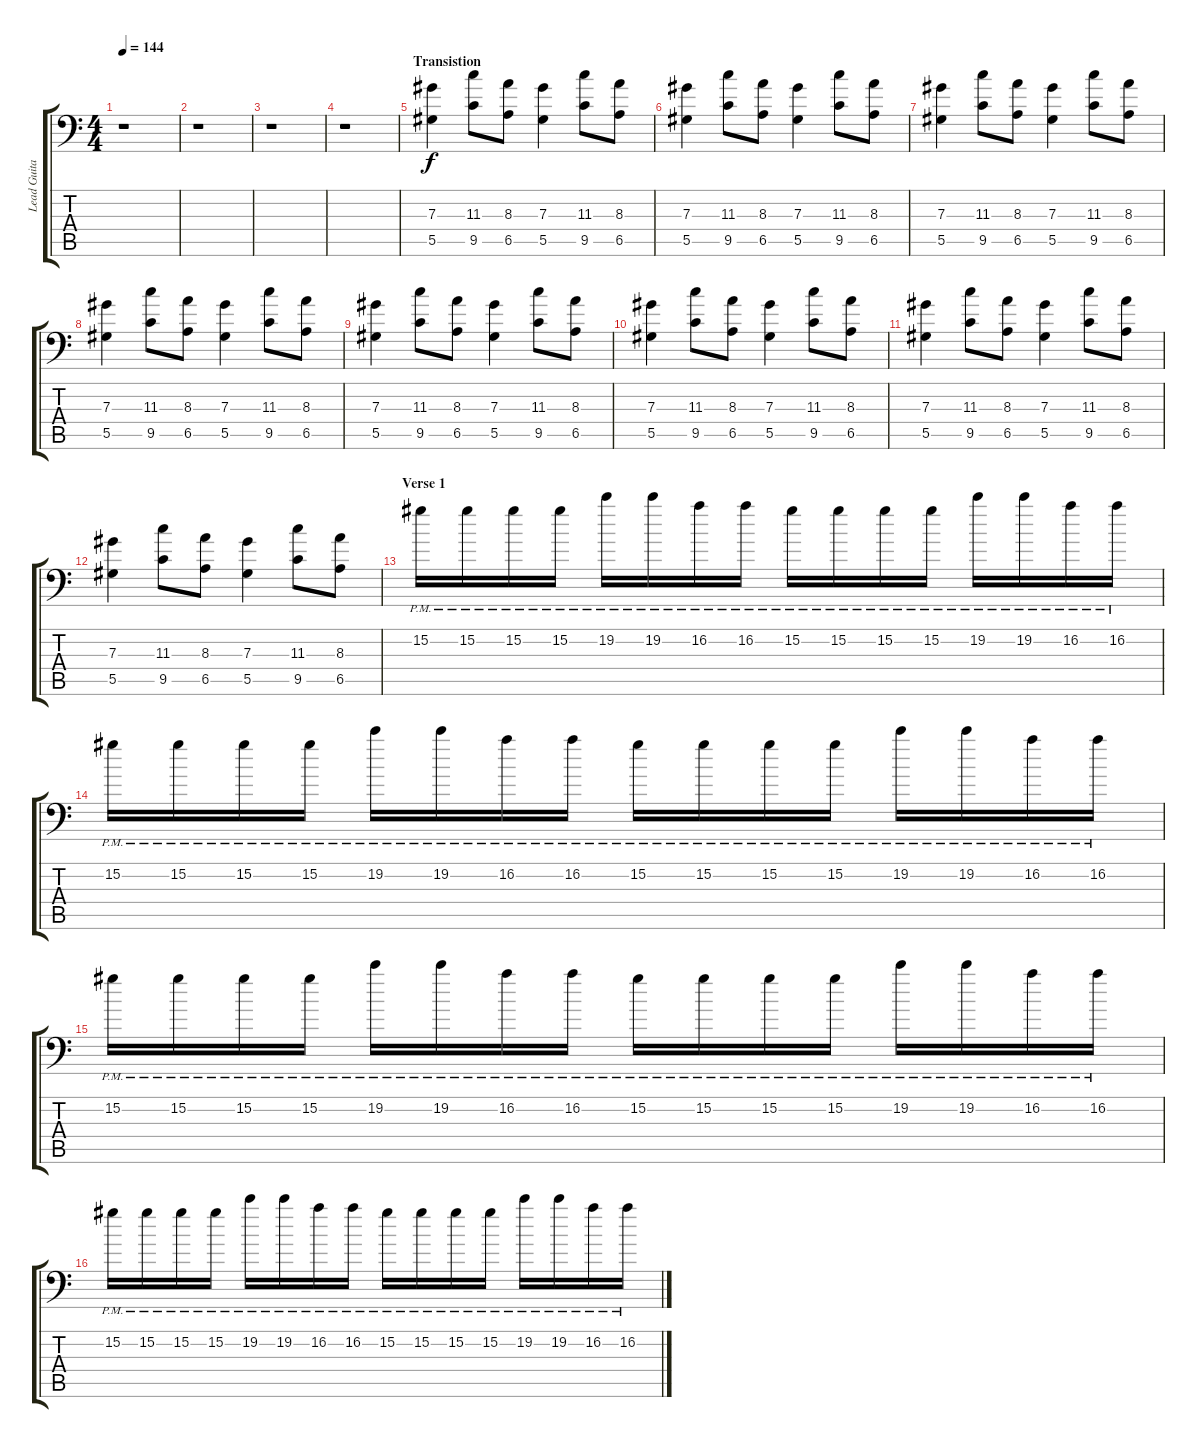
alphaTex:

\track ("Lead Guitar " "Lead Guita") {instrument distortionguitar}
\staff {score tabs}
\tuning (Bb3 F3 Db3 Ab2 Eb2 Ab1) {hide}
\ts (4 4)
\tempo 144
\clef f4
\ks c
r.1{dy f} |
r.1 |
r.1 |
r.1 |
\section ("" "Transistion")
(7.3 5.5).4 (11.3 9.5).8 (8.3 6.5).8 (7.3 5.5).4 (11.3 9.5).8 (8.3 6.5).8 |
(7.3 5.5).4 (11.3 9.5).8 (8.3 6.5).8 (7.3 5.5).4 (11.3 9.5).8 (8.3 6.5).8 |
(7.3 5.5).4 (11.3 9.5).8 (8.3 6.5).8 (7.3 5.5).4 (11.3 9.5).8 (8.3 6.5).8 |
(7.3 5.5).4 (11.3 9.5).8 (8.3 6.5).8 (7.3 5.5).4 (11.3 9.5).8 (8.3 6.5).8 |
(7.3 5.5).4 (11.3 9.5).8 (8.3 6.5).8 (7.3 5.5).4 (11.3 9.5).8 (8.3 6.5).8 |
(7.3 5.5).4 (11.3 9.5).8 (8.3 6.5).8 (7.3 5.5).4 (11.3 9.5).8 (8.3 6.5).8 |
(7.3 5.5).4 (11.3 9.5).8 (8.3 6.5).8 (7.3 5.5).4 (11.3 9.5).8 (8.3 6.5).8 |
(7.3 5.5).4 (11.3 9.5).8 (8.3 6.5).8 (7.3 5.5).4 (11.3 9.5).8 (8.3 6.5).8 |
\section ("" "Verse 1")
15.2{pm}.16 15.2{pm}.16 15.2{pm}.16 15.2{pm}.16 19.2{pm}.16 19.2{pm}.16 16.2{pm}.16 16.2{pm}.16 15.2{pm}.16 15.2{pm}.16 15.2{pm}.16 15.2{pm}.16 19.2{pm}.16 19.2{pm}.16 16.2{pm}.16 16.2{pm}.16 |
15.2{pm}.16 15.2{pm}.16 15.2{pm}.16 15.2{pm}.16 19.2{pm}.16 19.2{pm}.16 16.2{pm}.16 16.2{pm}.16 15.2{pm}.16 15.2{pm}.16 15.2{pm}.16 15.2{pm}.16 19.2{pm}.16 19.2{pm}.16 16.2{pm}.16 16.2{pm}.16 |
15.2{pm}.16 15.2{pm}.16 15.2{pm}.16 15.2{pm}.16 19.2{pm}.16 19.2{pm}.16 16.2{pm}.16 16.2{pm}.16 15.2{pm}.16 15.2{pm}.16 15.2{pm}.16 15.2{pm}.16 19.2{pm}.16 19.2{pm}.16 16.2{pm}.16 16.2{pm}.16 |
15.2{pm}.16 15.2{pm}.16 15.2{pm}.16 15.2{pm}.16 19.2{pm}.16 19.2{pm}.16 16.2{pm}.16 16.2{pm}.16 15.2{pm}.16 15.2{pm}.16 15.2{pm}.16 15.2{pm}.16 19.2{pm}.16 19.2{pm}.16 16.2{pm}.16 16.2{pm}.16
